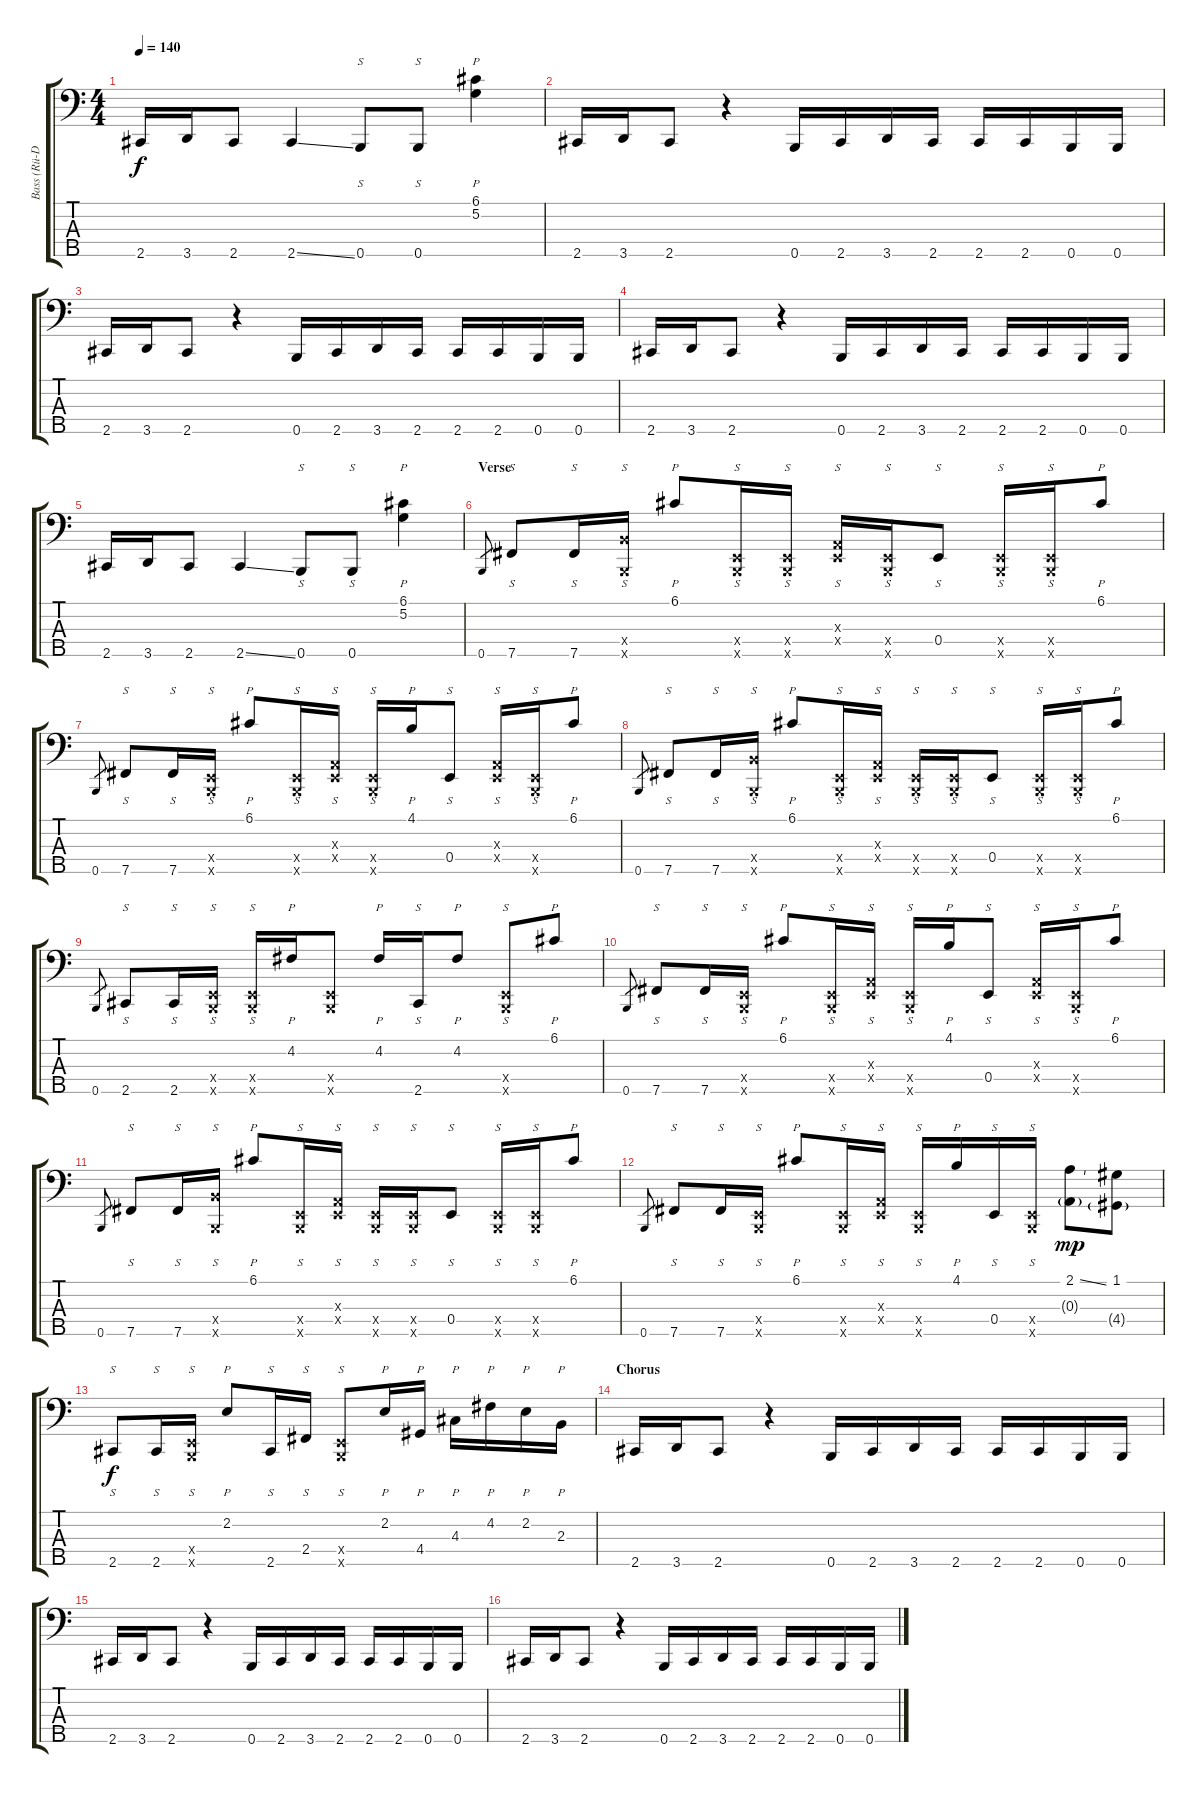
\track ("Bass (Rü-D)" "Bass (Rü-D") {instrument slapbass1}
\staff {score tabs}
\tuning (G2 D2 A1 E1 B0) {hide}
\ts (4 4)
\tempo 140
\clef f4
\ks c
2.5.16{dy f} 3.5.16 2.5.8 2.5{ss}.4 0.5.8{s} 0.5.8{s} (6.1 5.2).4{p} |
2.5.16 3.5.16 2.5.8 r.4 0.5.16 2.5.16 3.5.16 2.5.16 2.5.16 2.5.16 0.5.16 0.5.16 |
2.5.16 3.5.16 2.5.8 r.4 0.5.16 2.5.16 3.5.16 2.5.16 2.5.16 2.5.16 0.5.16 0.5.16 |
2.5.16 3.5.16 2.5.8 r.4 0.5.16 2.5.16 3.5.16 2.5.16 2.5.16 2.5.16 0.5.16 0.5.16 |
2.5.16 3.5.16 2.5.8 2.5{ss}.4 0.5.8{s} 0.5.8{s} (6.1 5.2).4{p} |
\section ("" "Verse")
0.5.8{gr} 7.5.8{s} 7.5.16{s} (7.4{x} 0.5{x}).16{s} 6.1.8{p} (0.4{x} 0.5{x}).16{s} (0.4{x} 0.5{x}).16{s} (0.3{x} 0.4{x}).16{s} (0.4{x} 0.5{x}).16{s} 0.4.8{s} (0.4{x} 0.5{x}).16{s} (0.4{x} 0.5{x}).16{s} 6.1.8{p} |
0.5.8{gr} 7.5.8{s} 7.5.16{s} (0.4{x} 0.5{x}).16{s} 6.1.8{p} (0.4{x} 0.5{x}).16{s} (0.3{x} 0.4{x}).16{s} (0.4{x} 0.5{x}).16{s} 4.1.16{p} 0.4.8{s} (0.3{x} 0.4{x}).16{s} (0.4{x} 0.5{x}).16{s} 6.1.8{p} |
0.5.8{gr} 7.5.8{s} 7.5.16{s} (7.4{x} 0.5{x}).16{s} 6.1.8{p} (0.4{x} 0.5{x}).16{s} (0.3{x} 0.4{x}).16{s} (0.4{x} 0.5{x}).16{s} (0.4{x} 0.5{x}).16{s} 0.4.8{s} (0.4{x} 0.5{x}).16{s} (0.4{x} 0.5{x}).16{s} 6.1.8{p} |
0.5.8{gr} 2.5.8{s} 2.5.16{s} (0.4{x} 0.5{x}).16{s} (0.4{x} 0.5{x}).16{s} 4.2.16{p} (0.4{x} 0.5{x}).8 4.2.16{p} 2.5.16{s} 4.2.8{p} (0.4{x} 0.5{x}).8{s} 6.1.8{p} |
0.5.8{gr} 7.5.8{s} 7.5.16{s} (0.4{x} 0.5{x}).16{s} 6.1.8{p} (0.4{x} 0.5{x}).16{s} (0.3{x} 0.4{x}).16{s} (0.4{x} 0.5{x}).16{s} 4.1.16{p} 0.4.8{s} (0.3{x} 0.4{x}).16{s} (0.4{x} 0.5{x}).16{s} 6.1.8{p} |
0.5.8{gr} 7.5.8{s} 7.5.16{s} (7.4{x} 0.5{x}).16{s} 6.1.8{p} (0.4{x} 0.5{x}).16{s} (0.3{x} 0.4{x}).16{s} (0.4{x} 0.5{x}).16{s} (0.4{x} 0.5{x}).16{s} 0.4.8{s} (0.4{x} 0.5{x}).16{s} (0.4{x} 0.5{x}).16{s} 6.1.8{p} |
0.5.8{gr} 7.5.8{s} 7.5.16{s} (0.4{x} 0.5{x}).16{s} 6.1.8{p} (0.4{x} 0.5{x}).16{s} (0.3{x} 0.4{x}).16{s} (0.4{x} 0.5{x}).16{s} 4.1.16{p} 0.4.16{s} (0.4{x} 0.5{x}).16{s} (2.1{ss} 0.3{g}).8{dy mp} (1.1 4.4{g}).8 |
2.5.8{s dy f} 2.5.16{s} (0.4{x} 0.5{x}).16{s} 2.2.8{p} 2.5.16{s} 2.4.16{s} (0.4{x} 0.5{x}).8{s} 2.2.16{p} 4.4.16{p} 4.3.16{p} 4.2.16{p} 2.2.16{p} 2.3.16{p} |
\section ("" "Chorus")
2.5.16 3.5.16 2.5.8 r.4 0.5.16 2.5.16 3.5.16 2.5.16 2.5.16 2.5.16 0.5.16 0.5.16 |
2.5.16 3.5.16 2.5.8 r.4 0.5.16 2.5.16 3.5.16 2.5.16 2.5.16 2.5.16 0.5.16 0.5.16 |
2.5.16 3.5.16 2.5.8 r.4 0.5.16 2.5.16 3.5.16 2.5.16 2.5.16 2.5.16 0.5.16 0.5.16
